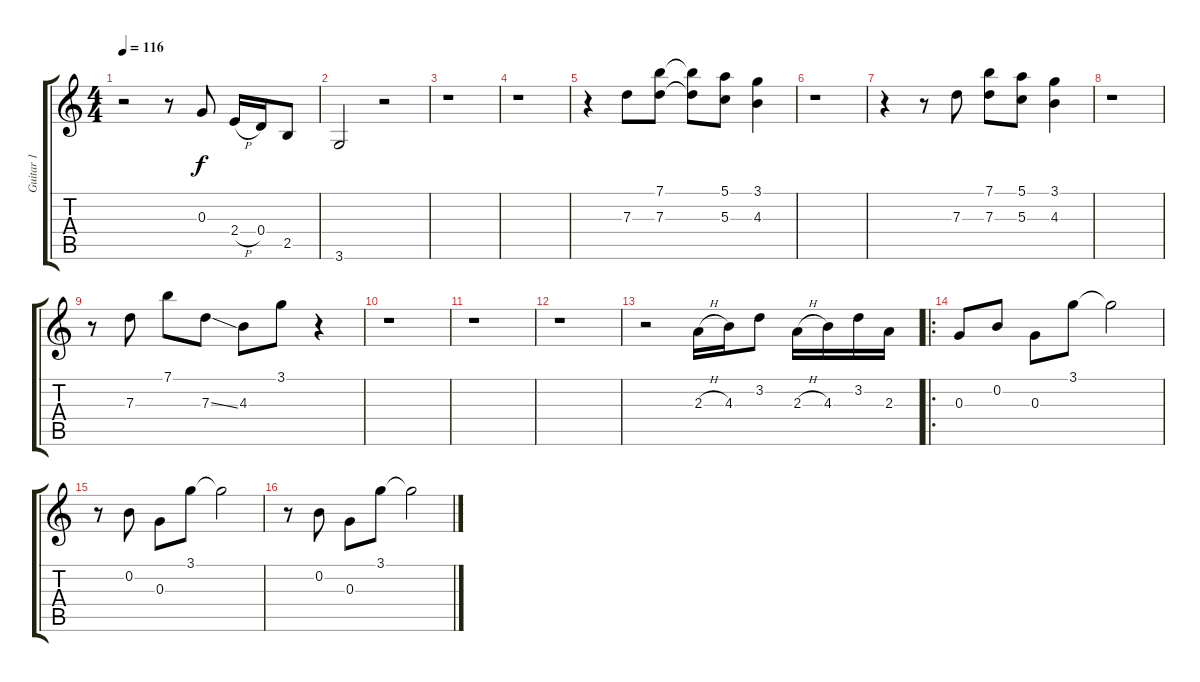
\track ("Guitar 1" "Guitar 1") {instrument electricguitarclean}
\staff {score tabs}
\tuning (E4 B3 G3 D3 A2 E2) {hide}
\ts (4 4)
\tempo 116
\clef g2
\ks c
r.2{dy f} r.8 0.3.8 2.4{h}.16 0.4.16 2.5.8 |
3.6.2 r.2 |
r.1 |
r.1 |
r.4 7.3.8 (7.1 7.3).8 (7.1{t} 7.3{t}).8 (5.1 5.3).8 (3.1 4.3).4 |
r.1 |
r.4 r.8 7.3.8 (7.1 7.3).8 (5.1 5.3).8 (3.1 4.3).4 |
r.1 |
r.8 7.3.8 7.1.8 7.3{ss}.8 4.3.8 3.1.8 r.4 |
r.1 |
r.1 |
r.1 |
r.2 2.3{h}.16 4.3.16 3.2.8 2.3{h}.16 4.3.16 3.2.16 2.3.16 |
\ro
0.3.8 0.2.8 0.3.8 3.1.8 3.1{t}.2 |
r.8 0.2.8 0.3.8 3.1.8 3.1{t}.2 |
r.8 0.2.8 0.3.8 3.1.8 3.1{t}.2
